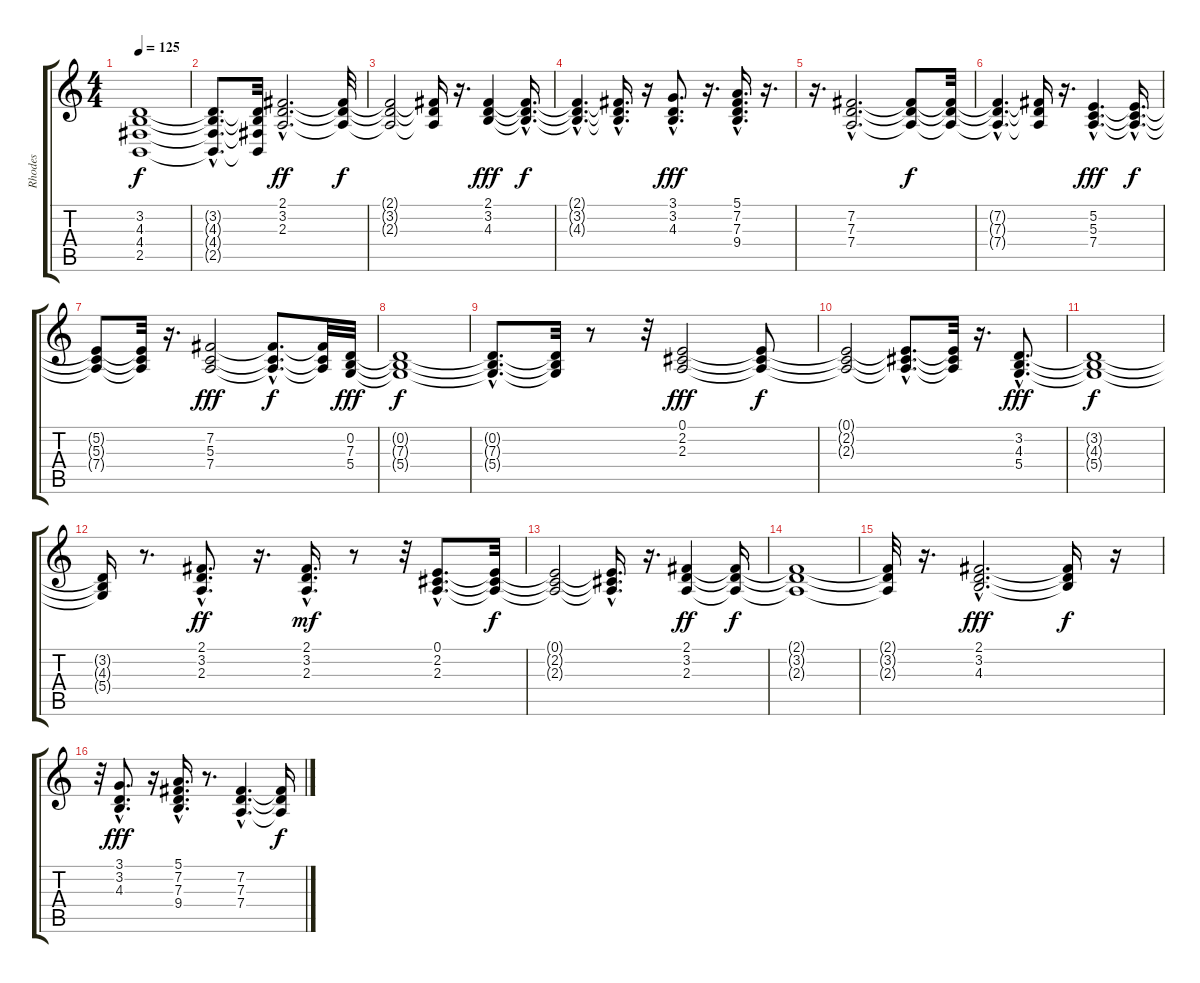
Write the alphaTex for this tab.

\track ("Rhodes" "Rhodes") {instrument electricpiano1}
\staff {score tabs}
\tuning (E4 B3 G3 D3 A2 E2) {hide}
\ts (4 4)
\tempo 125
\clef g2
\ks c
(3.2{t} 4.3{t} 4.4{t} 2.5{t}).1{dy f} |
(3.2{hac t} 4.3{hac t} 4.4{hac t} 2.5{hac t}).8{d} (3.2{t} 4.3{t} 4.4{t} 2.5{t}).32 (2.1{hac} 3.2{hac} 2.3{hac}).2{d dy ff} (2.1{t} 3.2{t} 2.3{t}).32{dy f} |
(2.1{t} 3.2{t} 2.3{t}).2 (2.1{t} 3.2{t} 2.3{t}).16 r.16{d} (2.1 3.2 4.3).4{dy fff} (2.1{hac t} 3.2{hac t} 4.3{hac t}).16{d dy f} |
(2.1{hac t} 3.2{hac t} 4.3{hac t}).4{d} (2.1{hac t} 3.2{hac t} 4.3{hac t}).16{d} r.16 (3.1{hac} 3.2{hac} 4.3{hac}).8{d dy fff} r.16{d} (5.1{hac} 7.2{hac} 7.3{hac} 9.4{hac}).16{d} r.16{d} |
r.16{d} (7.2{hac} 7.3{hac} 7.4{hac}).2{d} (7.2{t} 7.3{t} 7.4{t}).8{dy f} (7.2{t} 7.3{t} 7.4{t}).32 |
(7.2{hac t} 7.3{hac t} 7.4{hac t}).4{d} (7.2{t} 7.3{t} 7.4{t}).16 r.16{d} (5.2{hac} 5.3{hac} 7.4{hac}).4{d dy fff} (5.2{hac t} 5.3{hac t} 7.4{hac t}).16{d dy f} |
(5.2{t} 5.3{t} 7.4{t}).8 (5.2{t} 5.3{t} 7.4{t}).32 r.16{d} (7.2 5.3 7.4).2{dy fff} (7.2{hac t} 5.3{hac t} 7.4{hac t}).8{d dy f} (7.2{t} 5.3{t} 7.4{t}).32 (0.2 7.3 5.4).32{dy fff} |
(0.2{t} 7.3{t} 5.4{t}).1{dy f} |
(0.2{hac t} 7.3{hac t} 5.4{hac t}).8{d} (0.2{t} 7.3{t} 5.4{t}).32 r.8 r.32 (0.1 2.2 2.3).2{dy fff} (0.1{t} 2.2{t} 2.3{t}).8{dy f} |
(0.1{t} 2.2{t} 2.3{t}).2 (0.1{hac t} 2.2{hac t} 2.3{hac t}).8{d} (0.1{t} 2.2{t} 2.3{t}).32 r.16{d} (3.2{hac} 4.3{hac} 5.4{hac}).8{d dy fff} |
(3.2{t} 4.3{t} 5.4{t}).1{dy f} |
(3.2{t} 4.3{t} 5.4{t}).16 r.8{d} (2.1{hac} 3.2{hac} 2.3{hac}).8{d dy ff} r.16{d} (2.1{hac} 3.2{hac} 2.3{hac}).16{d dy mf} r.8 r.32 (0.1{hac} 2.2{hac} 2.3{hac}).8{d} (0.1{t} 2.2{t} 2.3{t}).32{dy f} |
(0.1{t} 2.2{t} 2.3{t}).2 (0.1{hac t} 2.2{hac t} 2.3{hac t}).16{d} r.16{d} (2.1 3.2 2.3).4{dy ff} (2.1{t} 3.2{t} 2.3{t}).16{dy f} |
(2.1{t} 3.2{t} 2.3{t}).1 |
(2.1{t} 3.2{t} 2.3{t}).32 r.16{d} (2.1{hac} 3.2{hac} 4.3{hac}).2{d dy fff} (2.1{t} 3.2{t} 4.3{t}).16{dy f} r.16 |
r.32 (3.1{hac} 3.2{hac} 4.3{hac}).8{d dy fff} r.16 (5.1{hac} 7.2{hac} 7.3{hac} 9.4{hac}).16{d} r.8{d} (7.2{hac} 7.3{hac} 7.4{hac}).4{d} (7.2{t} 7.3{t} 7.4{t}).16{dy f}
